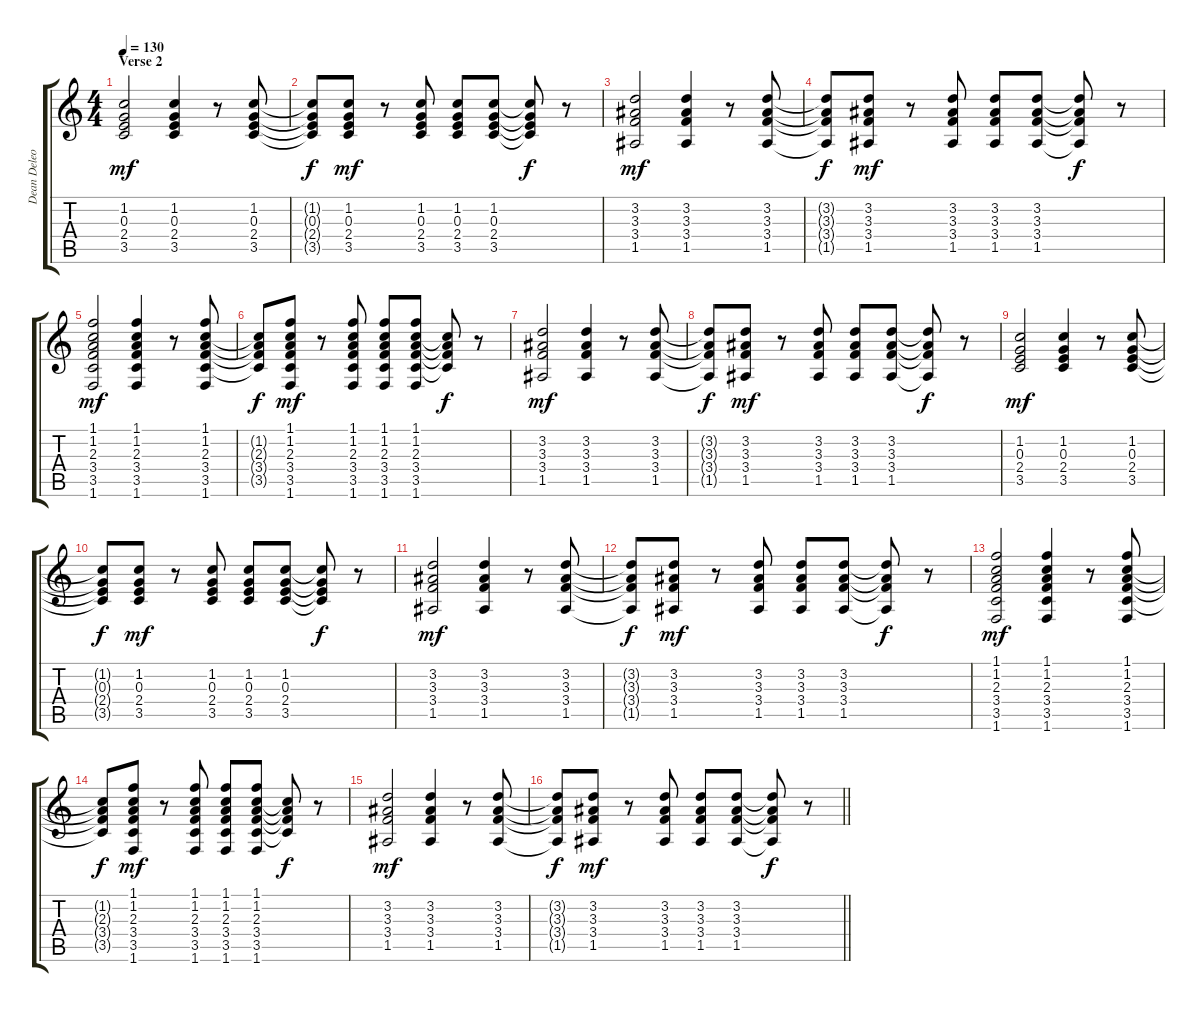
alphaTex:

\track ("Dean Deleo (Guitar 1)" "Dean Deleo") {instrument acousticguitarsteel}
\staff {score tabs}
\tuning (E4 B3 G3 D3 A2 E2) {hide}
\ts (4 4)
\section ("" "Verse 2")
\tempo 130
\clef g2
\ks c
(1.2 0.3 2.4 3.5).2{dy mf} (1.2 0.3 2.4 3.5).4 r.8 (1.2 0.3 2.4 3.5).8 |
(1.2{t} 0.3{t} 2.4{t} 3.5{t}).8{dy f} (1.2 0.3 2.4 3.5).8{dy mf} r.8 (1.2 0.3 2.4 3.5).8 (1.2 0.3 2.4 3.5).8 (1.2 0.3 2.4 3.5).8 (1.2{t} 0.3{t} 2.4{t} 3.5{t}).8{dy f} r.8 |
(3.2 3.3 3.4 1.5).2{dy mf} (3.2 3.3 3.4 1.5).4 r.8 (3.2 3.3 3.4 1.5).8 |
(3.2{t} 3.3{t} 3.4{t} 1.5{t}).8{dy f} (3.2 3.3 3.4 1.5).8{dy mf} r.8 (3.2 3.3 3.4 1.5).8 (3.2 3.3 3.4 1.5).8 (3.2 3.3 3.4 1.5).8 (3.2{t} 3.3{t} 3.4{t} 1.5{t}).8{dy f} r.8 |
(1.1 1.2 2.3 3.4 3.5 1.6).2{dy mf} (1.1 1.2 2.3 3.4 3.5 1.6).4 r.8 (1.1 1.2 2.3 3.4 3.5 1.6).8 |
(1.2{t} 2.3{t} 3.4{t} 3.5{t}).8{dy f} (1.1 1.2 2.3 3.4 3.5 1.6).8{dy mf} r.8 (1.1 1.2 2.3 3.4 3.5 1.6).8 (1.1 1.2 2.3 3.4 3.5 1.6).8 (1.1 1.2 2.3 3.4 3.5 1.6).8 (1.2{t} 2.3{t} 3.4{t} 3.5{t}).8{dy f} r.8 |
(3.2 3.3 3.4 1.5).2{dy mf} (3.2 3.3 3.4 1.5).4 r.8 (3.2 3.3 3.4 1.5).8 |
(3.2{t} 3.3{t} 3.4{t} 1.5{t}).8{dy f} (3.2 3.3 3.4 1.5).8{dy mf} r.8 (3.2 3.3 3.4 1.5).8 (3.2 3.3 3.4 1.5).8 (3.2 3.3 3.4 1.5).8 (3.2{t} 3.3{t} 3.4{t} 1.5{t}).8{dy f} r.8 |
(1.2 0.3 2.4 3.5).2{dy mf} (1.2 0.3 2.4 3.5).4 r.8 (1.2 0.3 2.4 3.5).8 |
(1.2{t} 0.3{t} 2.4{t} 3.5{t}).8{dy f} (1.2 0.3 2.4 3.5).8{dy mf} r.8 (1.2 0.3 2.4 3.5).8 (1.2 0.3 2.4 3.5).8 (1.2 0.3 2.4 3.5).8 (1.2{t} 0.3{t} 2.4{t} 3.5{t}).8{dy f} r.8 |
(3.2 3.3 3.4 1.5).2{dy mf} (3.2 3.3 3.4 1.5).4 r.8 (3.2 3.3 3.4 1.5).8 |
(3.2{t} 3.3{t} 3.4{t} 1.5{t}).8{dy f} (3.2 3.3 3.4 1.5).8{dy mf} r.8 (3.2 3.3 3.4 1.5).8 (3.2 3.3 3.4 1.5).8 (3.2 3.3 3.4 1.5).8 (3.2{t} 3.3{t} 3.4{t} 1.5{t}).8{dy f} r.8 |
(1.1 1.2 2.3 3.4 3.5 1.6).2{dy mf} (1.1 1.2 2.3 3.4 3.5 1.6).4 r.8 (1.1 1.2 2.3 3.4 3.5 1.6).8 |
(1.2{t} 2.3{t} 3.4{t} 3.5{t}).8{dy f} (1.1 1.2 2.3 3.4 3.5 1.6).8{dy mf} r.8 (1.1 1.2 2.3 3.4 3.5 1.6).8 (1.1 1.2 2.3 3.4 3.5 1.6).8 (1.1 1.2 2.3 3.4 3.5 1.6).8 (1.2{t} 2.3{t} 3.4{t} 3.5{t}).8{dy f} r.8 |
(3.2 3.3 3.4 1.5).2{dy mf} (3.2 3.3 3.4 1.5).4 r.8 (3.2 3.3 3.4 1.5).8 |
\barLineRight lightlight
(3.2{t} 3.3{t} 3.4{t} 1.5{t}).8{dy f} (3.2 3.3 3.4 1.5).8{dy mf} r.8 (3.2 3.3 3.4 1.5).8 (3.2 3.3 3.4 1.5).8 (3.2 3.3 3.4 1.5).8 (3.2{t} 3.3{t} 3.4{t} 1.5{t}).8{dy f} r.8
